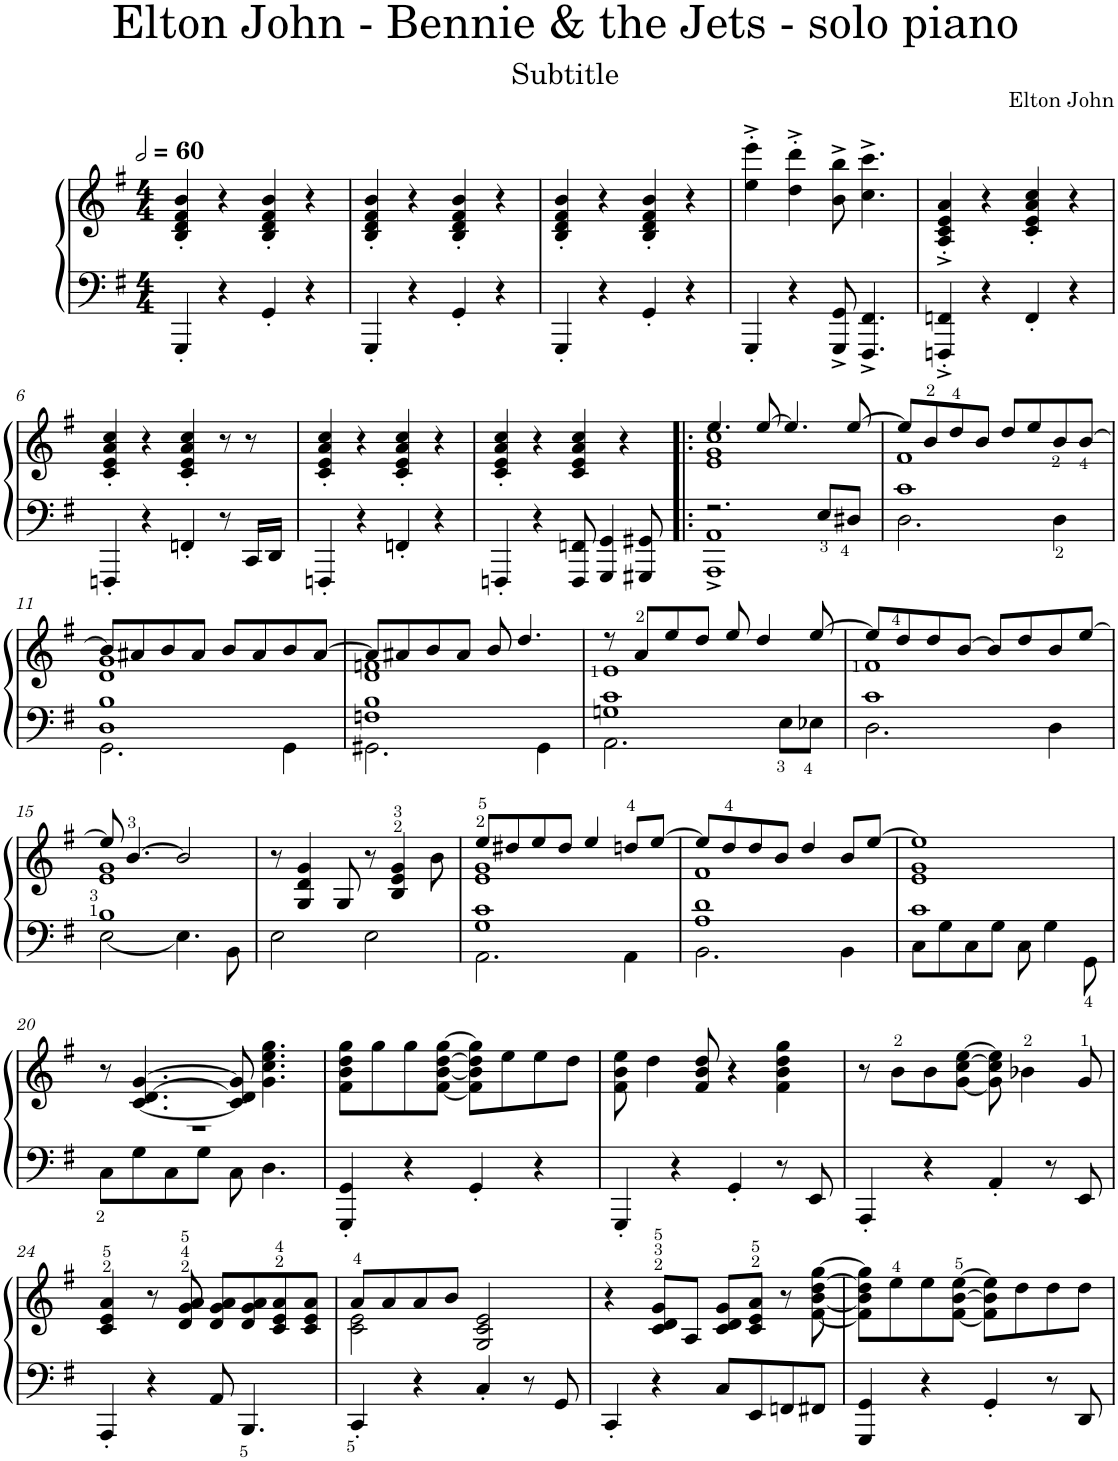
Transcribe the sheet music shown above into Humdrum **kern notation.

**kern	**kern
*part1	*part1
*staff2	*staff1
*I"Piano	*
*I'Pno.	*
*clefF4	*clefG2
*k[f#]	*k[f#]
*M4/4	*M4/4
*MM120	*MM120
=1	=1
4GGG'/	4B/' 4d/' 4f#/' 4b/'
4r	4r
4GG'/	4B/' 4d/' 4f#/' 4b/'
4r	4r
=2	=2
4GGG'/	4B/' 4d/' 4f#/' 4b/'
4r	4r
4GG'/	4B/' 4d/' 4f#/' 4b/'
4r	4r
=3	=3
4GGG'/	4B/' 4d/' 4f#/' 4b/'
4r	4r
4GG'/	4B/' 4d/' 4f#/' 4b/'
4r	4r
=4	=4
4GGG'/	4ee\'^ 4eee\'^
4r	4dd\'^ 4ddd\'^
8GGG/^ 8GG/^	8b\^ 8bb\^
4.FFF#/^ 4.FF#/^	4.cc\^ 4.ccc\^
=5	=5
4FFFn/'^ 4FFn/'^	4A/'^ 4c/'^ 4e/'^ 4a/'^
4r	4r
4FF'/	4c/' 4e/' 4a/' 4cc/'
4r	4r
!!LO:LB:g=z
=6	=6
4FFFn'/	4c/' 4e/' 4a/' 4cc/'
4r	4r
4FFn'/	4c/' 4e/' 4a/' 4cc/'
8r	8r
16CC/LL	8r
16DD/JJ	.
=7	=7
4FFFn'/	4c/' 4e/' 4a/' 4cc/'
4r	4r
4FFn'/	4c/' 4e/' 4a/' 4cc/'
4r	4r
=8	=8
4FFFn'/	4c/' 4e/' 4a/' 4cc/'
4r	4r
8FFF/ 8FFn/	4c/ 4e/ 4a/ 4cc/
4GGG/ 4GG/	.
.	4r
8GGG#X/ 8GG#X/	.
=9!|:	=9!|:
*^	*^
2.r	1AAA^ 1AA^	4.ee/	1e 1g 1cc
.	.	[8ee/	.
.	.	4.ee/]	.
8E/L	.	.	.
8D#X/J	.	[8ee/	.
=10	=10	=10	=10
1c	2.D\	8ee/L]	1f#
.	.	8b/	.
.	.	8dd/	.
.	.	8b/J	.
.	.	8dd/L	.
.	.	8ee/	.
.	4D\	8b/	.
.	.	[8b/J	.
!!LO:LB:g=z	!!
=11	=11	=11	=11
1D 1B	2.GG\	8b/L]	1d 1g
.	.	8a#X/	.
.	.	8b/	.
.	.	8a#/J	.
.	.	8b/L	.
.	.	8a#/	.
.	4GG\	8b/	.
.	.	[8a#/J	.
=12	=12	=12	=12
1Fn 1B	2.GG#X\	8a#/L]	1d 1fn
.	.	8a#X/	.
.	.	8b/	.
.	.	8a#/J	.
.	.	8b/	.
.	.	4.dd/	.
.	4GG#\	.	.
=13	=13	=13	=13
1Gn 1c	2.AA\	8r	1e
.	.	8a/L	.
.	.	8ee/	.
.	.	8dd/J	.
.	.	8ee/	.
.	.	4dd/	.
.	8E\L	.	.
.	8E-X\J	[8ee/	.
=14	=14	=14	=14
1c	2.D\	8ee/L]	1f#
.	.	8dd/	.
.	.	8dd/	.
.	.	[8b/J	.
.	.	8b/L]	.
.	.	8dd/	.
.	4D\	8b/	.
.	.	[8ee/J	.
!!LO:LB:g=z	!!
=15	=15	=15	=15
1B	[2E\	8ee/]	1e 1g
.	.	[4.b/	.
.	4.E\]	2b/]	.
.	8BB\	.	.
*	*	*v	*v
=16	=16	=16
1ryy	2E\	8r
.	.	4G/ 4d/ 4g/
.	.	8G/
.	2E\	8r
.	.	4B/ 4e/ 4g/
.	.	8b\
=17	=17	=17
*	*	*^
1G 1c	2.AA\	8ee/L	1e 1g
.	.	8dd#X/	.
.	.	8ee/	.
.	.	8dd#/J	.
.	.	4ee/	.
.	4AA\	8ddn/L	.
.	.	[8ee/J	.
=18	=18	=18	=18
1A 1d	2.BB\	8ee/L]	1f#
.	.	8dd/	.
.	.	8dd/	.
.	.	8b/J	.
.	.	4dd/	.
.	4BB\	8b/L	.
.	.	[8ee/J	.
=19	=19	=19	=19
1c	8C\L	1ee]	1e 1g
.	8G\	.	.
.	8C\	.	.
.	8G\J	.	.
.	8C\	.	.
.	4G\	.	.
.	8GG\	.	.
*	*	*v	*v
!!LO:LB:g=z
=20	=20	=20
1r	8C\L	8r
.	8G\	[4.c/ [4.d/ [4.g/
.	8C\	.
.	8G\J	.
.	8C\	8c/] 8d/] 8g/]
.	4.D\	4.g\ 4.cc\ 4.ee\ 4.gg\
*v	*v	*
=21	=21
4GGG/' 4GG/'	8f#\ 8b\ 8dd\ 8gg\L
.	8gg\
4r	8gg\
.	[8f#\ [8b\ [8dd\ [8gg\J
4GG'/	8f#\] 8b\] 8dd\] 8gg\]L
.	8ee\
4r	8ee\
.	8dd\J
=22	=22
4GGG'/	8f#\ 8b\ 8ee\
.	4dd\
4r	.
.	8f#/ 8b/ 8dd/
4GG'/	4r
8r	4f#\ 4b\ 4dd\ 4gg\
8EE/	.
=23	=23
4AAA'/	8r
.	8b\L
4r	8b\
.	[8g\ [8cc\ [8ee\J
4AA'/	8g\] 8cc\] 8ee\]
.	4b-X\
8r	.
8EE/	8g/
!!LO:LB:g=z
=24	=24
4AAA'/	4c/ 4e/ 4a/
4r	8r
.	8d/ 8g/ 8a/
8AA/	8d/ 8g/ 8a/L
4.BBB/	8d/ 8g/ 8a/
.	8c/ 8e/ 8a/
.	8c/ 8e/ 8a/J
=25	=25
*	*^
4CC'/	8a/L	2c\ 2e\
.	8a/	.
4r	8a/	.
.	8b/J	.
4C'/	2G/ 2c/ 2e/	2ryy
8r	.	.
8GG/	.	.
*	*v	*v
=26	=26
4CC'/	4r
4r	8c/ 8d/ 8g/L
.	8A/J
8C/L	8c/ 8d/ 8g/L
8EE/	8c/ 8e/ 8a/J
8FFn/	8r
8FF#X/J	[8f#\ [8b\ [8dd\ [8gg\
=27	=27
4GGG/ 4GG/	8f#\] 8b\] 8dd\] 8gg\]L
.	8ee\
4r	8ee\
.	[8f#\ [8b\ [8ee\J
4GG'/	8f#\] 8b\] 8ee\]L
.	8dd\
8r	8dd\
8DD/	8dd\J
=	=
*-	*-
